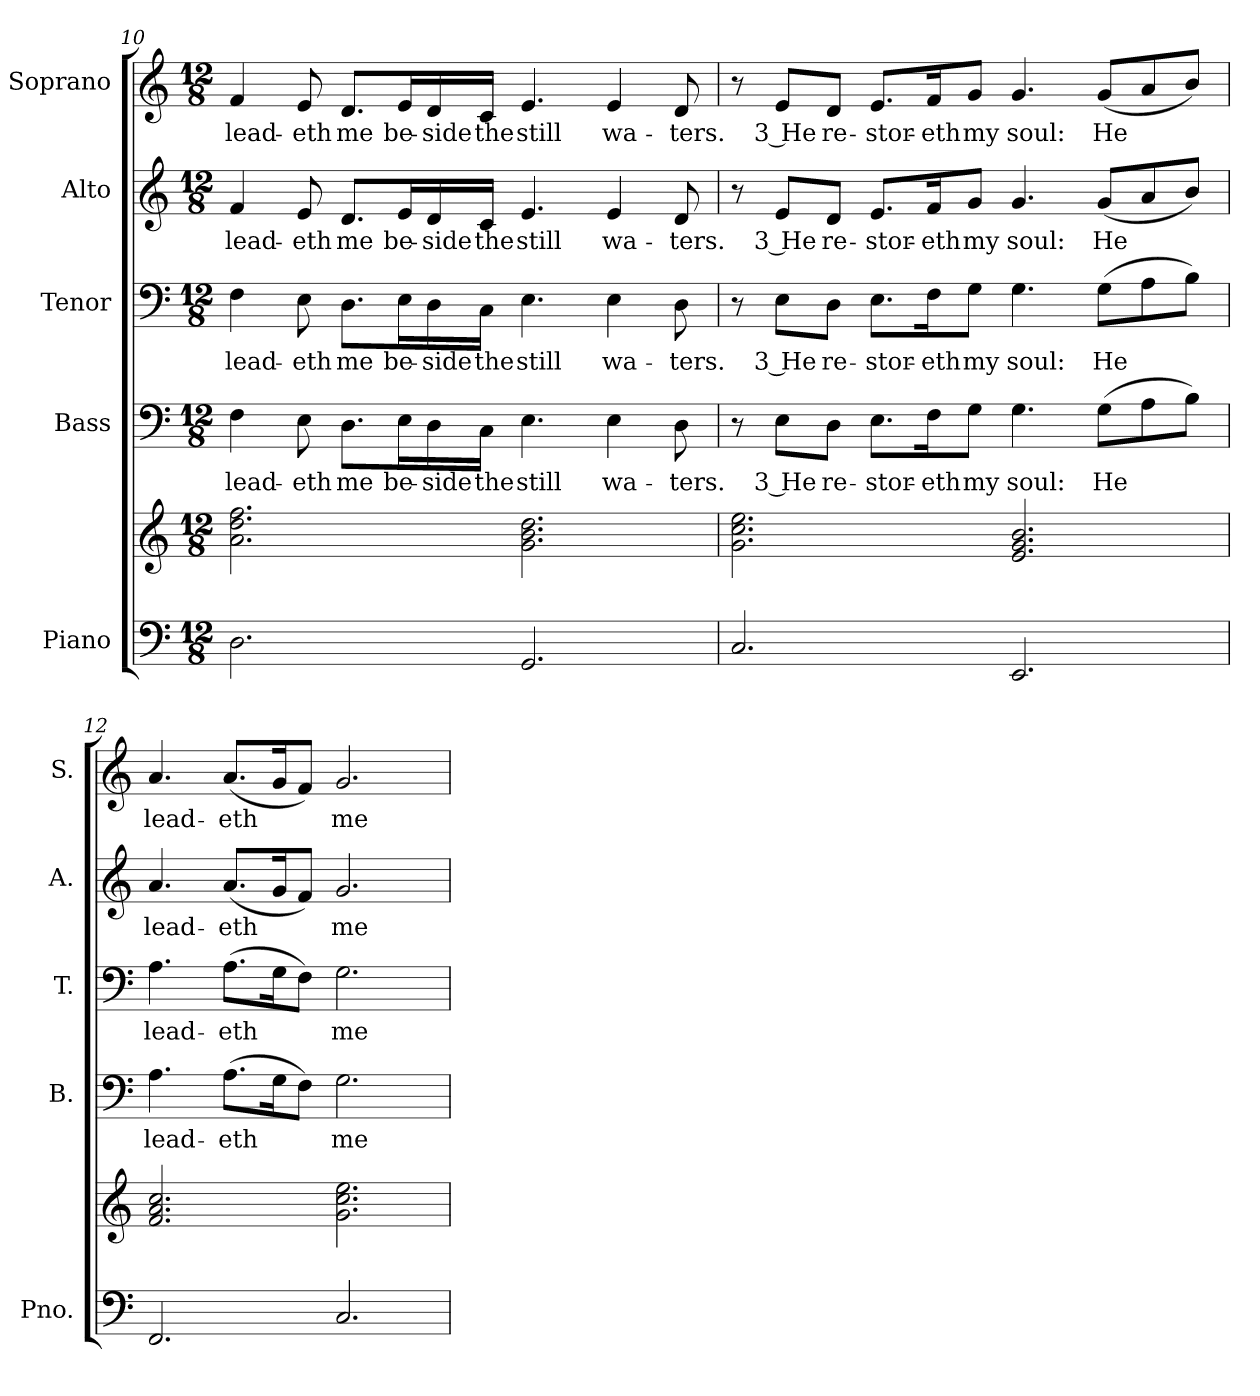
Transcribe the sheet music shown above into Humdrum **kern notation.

**kern	**kern	**kern	**text	**kern	**text	**kern	**text	**kern	**text
*part5	*part5	*part4	*part4	*part3	*part3	*part2	*part2	*part1	*part1
*staff6	*staff5	*staff4	*staff4	*staff3	*staff3	*staff2	*staff2	*staff1	*staff1
*I"Piano	*	*I"Bass	*	*I"Tenor	*	*I"Alto	*	*I"Soprano	*
*I'Pno.	*	*I'B.	*	*I'T.	*	*I'A.	*	*I'S.	*
!!LO:PB:g=z
*clefF4	*clefG2	*clefF4	*	*clefF4	*	*clefG2	*	*clefG2	*
*k[]	*k[]	*k[]	*	*k[]	*	*k[]	*	*k[]	*
*C:	*C:	*C:	*	*C:	*	*C:	*	*C:	*
*M12/8	*M12/8	*M12/8	*	*M12/8	*	*M12/8	*	*M12/8	*
=10	=10	=10	=10	=10	=10	=10	=10	=10	=10
!	!	!	!LO:LY:b:color=#000000	!	!	!	!	!	!
!	!	!	!	!	!LO:LY:b:color=#000000	!	!	!	!
!	!	!	!	!	!	!	!LO:LY:b:color=#000000	!	!
!	!	!	!	!	!	!	!	!	!LO:LY:b:color=#000000
2.Di\	2.ai\ 2.ddi 2.ffi	4Fi\	lead-	4Fi\	lead-	4fi/	lead-	4fi/	lead-
!	!	!	!LO:LY:b:color=#000000	!	!	!	!	!	!
!	!	!	!	!	!LO:LY:b:color=#000000	!	!	!	!
!	!	!	!	!	!	!	!LO:LY:b:color=#000000	!	!
!	!	!	!	!	!	!	!	!	!LO:LY:b:color=#000000
.	.	8Ei\	-eth	8Ei\	-eth	8ei/	-eth	8ei/	-eth
!	!	!	!LO:LY:b:color=#000000	!	!	!	!	!	!
!	!	!	!	!	!LO:LY:b:color=#000000	!	!	!	!
!	!	!	!	!	!	!	!LO:LY:b:color=#000000	!	!
!	!	!	!	!	!	!	!	!	!LO:LY:b:color=#000000
.	.	8.Di\L	me	8.Di\L	me	8.di/L	me	8.di/L	me
!	!	!	!LO:LY:b:color=#000000	!	!	!	!	!	!
!	!	!	!	!	!LO:LY:b:color=#000000	!	!	!	!
!	!	!	!	!	!	!	!LO:LY:b:color=#000000	!	!
!	!	!	!	!	!	!	!	!	!LO:LY:b:color=#000000
.	.	16Ei\L	be-	16Ei\L	be-	16ei/L	be-	16ei/L	be-
!	!	!	!LO:LY:b:color=#000000	!	!	!	!	!	!
!	!	!	!	!	!LO:LY:b:color=#000000	!	!	!	!
!	!	!	!	!	!	!	!LO:LY:b:color=#000000	!	!
!	!	!	!	!	!	!	!	!	!LO:LY:b:color=#000000
.	.	16Di\	-side	16Di\	-side	16di/	-side	16di/	-side
!	!	!	!LO:LY:b:color=#000000	!	!	!	!	!	!
!	!	!	!	!	!LO:LY:b:color=#000000	!	!	!	!
!	!	!	!	!	!	!	!LO:LY:b:color=#000000	!	!
!	!	!	!	!	!	!	!	!	!LO:LY:b:color=#000000
.	.	16Ci\JJ	the	16Ci\JJ	the	16ci/JJ	the	16ci/JJ	the
!	!	!	!LO:LY:b:color=#000000	!	!	!	!	!	!
!	!	!	!	!	!LO:LY:b:color=#000000	!	!	!	!
!	!	!	!	!	!	!	!LO:LY:b:color=#000000	!	!
!	!	!	!	!	!	!	!	!	!LO:LY:b:color=#000000
2.GGi/	2.gi\ 2.bi 2.ddi	4.Ei\	still	4.Ei\	still	4.ei/	still	4.ei/	still
!	!	!	!LO:LY:b:color=#000000	!	!	!	!	!	!
!	!	!	!	!	!LO:LY:b:color=#000000	!	!	!	!
!	!	!	!	!	!	!	!LO:LY:b:color=#000000	!	!
!	!	!	!	!	!	!	!	!	!LO:LY:b:color=#000000
.	.	4Ei\	wa-	4Ei\	wa-	4ei/	wa-	4ei/	wa-
!	!	!	!LO:LY:b:color=#000000	!	!	!	!	!	!
!	!	!	!	!	!LO:LY:b:color=#000000	!	!	!	!
!	!	!	!	!	!	!	!LO:LY:b:color=#000000	!	!
!	!	!	!	!	!	!	!	!	!LO:LY:b:color=#000000
.	.	8Di\	-ters.	8Di\	-ters.	8di/	-ters.	8di/	-ters.
!!LO:PB:g=z
=11	=11	=11	=11	=11	=11	=11	=11	=11	=11
2.Ci/	2.gi\ 2.cci 2.eei	8r	.	8r	.	8r	.	8r	.
!	!	!	!LO:LY:b:color=#000000	!	!	!	!	!	!
!	!	!	!	!	!LO:LY:b:color=#000000	!	!	!	!
!	!	!	!	!	!	!	!LO:LY:b:color=#000000	!	!
!	!	!	!	!	!	!	!	!	!LO:LY:b:color=#000000
.	.	8Ei\L	3 He	8Ei\L	3 He	8ei/L	3 He	8ei/L	3 He
!	!	!	!LO:LY:b:color=#000000	!	!	!	!	!	!
!	!	!	!	!	!LO:LY:b:color=#000000	!	!	!	!
!	!	!	!	!	!	!	!LO:LY:b:color=#000000	!	!
!	!	!	!	!	!	!	!	!	!LO:LY:b:color=#000000
.	.	8Di\J	re-	8Di\J	re-	8di/J	re-	8di/J	re-
!	!	!	!LO:LY:b:color=#000000	!	!	!	!	!	!
!	!	!	!	!	!LO:LY:b:color=#000000	!	!	!	!
!	!	!	!	!	!	!	!LO:LY:b:color=#000000	!	!
!	!	!	!	!	!	!	!	!	!LO:LY:b:color=#000000
.	.	8.Ei\L	-stor-	8.Ei\L	-stor-	8.ei/L	-stor-	8.ei/L	-stor-
!	!	!	!LO:LY:b:color=#000000	!	!	!	!	!	!
!	!	!	!	!	!LO:LY:b:color=#000000	!	!	!	!
!	!	!	!	!	!	!	!LO:LY:b:color=#000000	!	!
!	!	!	!	!	!	!	!	!	!LO:LY:b:color=#000000
.	.	16Fi\K	-eth	16Fi\K	-eth	16fi/K	-eth	16fi/K	-eth
!	!	!	!LO:LY:b:color=#000000	!	!	!	!	!	!
!	!	!	!	!	!LO:LY:b:color=#000000	!	!	!	!
!	!	!	!	!	!	!	!LO:LY:b:color=#000000	!	!
!	!	!	!	!	!	!	!	!	!LO:LY:b:color=#000000
.	.	8Gi\J	my	8Gi\J	my	8gi/J	my	8gi/J	my
!	!	!	!LO:LY:b:color=#000000	!	!	!	!	!	!
!	!	!	!	!	!LO:LY:b:color=#000000	!	!	!	!
!	!	!	!	!	!	!	!LO:LY:b:color=#000000	!	!
!	!	!	!	!	!	!	!	!	!LO:LY:b:color=#000000
2.EEi/	2.ei/ 2.gi 2.bi	4.Gi\	soul:	4.Gi\	soul:	4.gi/	soul:	4.gi/	soul:
!	!	!	!LO:LY:b:color=#000000	!	!	!	!	!	!
!	!	!	!	!	!LO:LY:b:color=#000000	!	!	!	!
!	!	!	!	!	!	!	!LO:LY:b:color=#000000	!	!
!	!	!	!	!	!	!	!	!	!LO:LY:b:color=#000000
.	.	(8Gi\L	He	(8Gi\L	He	(8gi/L	He	(8gi/L	He
.	.	8Ai\	.	8Ai\	.	8ai/	.	8ai/	.
.	.	8Bi\J)	.	8Bi\J)	.	8bi/J)	.	8bi/J)	.
=12	=12	=12	=12	=12	=12	=12	=12	=12	=12
!	!	!	!LO:LY:b:color=#000000	!	!	!	!	!	!
!	!	!	!	!	!LO:LY:b:color=#000000	!	!	!	!
!	!	!	!	!	!	!	!LO:LY:b:color=#000000	!	!
!	!	!	!	!	!	!	!	!	!LO:LY:b:color=#000000
2.FFi/	2.fi/ 2.ai 2.cci	4.Ai\	lead-	4.Ai\	lead-	4.ai/	lead-	4.ai/	lead-
!	!	!	!LO:LY:b:color=#000000	!	!	!	!	!	!
!	!	!	!	!	!LO:LY:b:color=#000000	!	!	!	!
!	!	!	!	!	!	!	!LO:LY:b:color=#000000	!	!
!	!	!	!	!	!	!	!	!	!LO:LY:b:color=#000000
.	.	(8.Ai\L	-eth	(8.Ai\L	-eth	(8.ai/L	-eth	(8.ai/L	-eth
.	.	16Gi\K	.	16Gi\K	.	16gi/K	.	16gi/K	.
.	.	8Fi\J)	.	8Fi\J)	.	8fi/J)	.	8fi/J)	.
!	!	!	!LO:LY:b:color=#000000	!	!	!	!	!	!
!	!	!	!	!	!LO:LY:b:color=#000000	!	!	!	!
!	!	!	!	!	!	!	!LO:LY:b:color=#000000	!	!
!	!	!	!	!	!	!	!	!	!LO:LY:b:color=#000000
2.Ci/	2.gi\ 2.cci 2.eei	2.Gi\	me	2.Gi\	me	2.gi/	me	2.gi/	me
=	=	=	=	=	=	=	=	=	=
*-	*-	*-	*-	*-	*-	*-	*-	*-	*-
